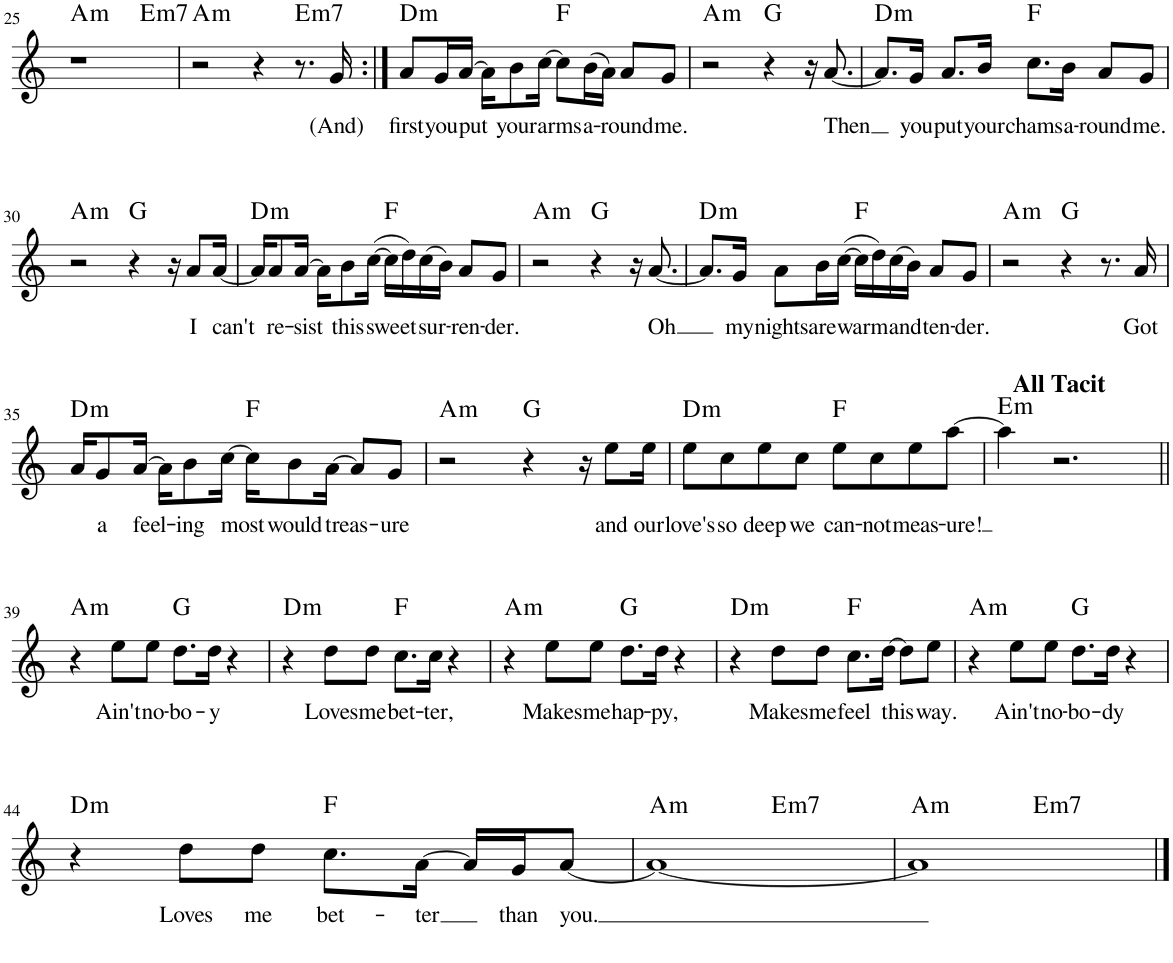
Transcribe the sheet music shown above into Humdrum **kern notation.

**kern	**text	**harte
*part1	*part1	*part1
*staff1	*staff1	*
*I"Piano	*	*
*I'Pno.	*	*
!!LO:PB:g=z
*clefG2	*	*
*k[]	*	*
*M4/4	*	*
=25	=25	=25
!	!	!LO:H:kt=m
*^	*	*
1r	2.ryy	.	A:min
!	!	!	!LO:H:kt=m7
.	4ryy	.	E:min7
=26	=26	=26	=26
!	!	!	!LO:H:kt=m
*v	*v	*	*
2r	.	A:min
4r	.	.
!	!	!LO:H:kt=m7
8.r	.	E:min7
!	!LO:LY:b	!
16g/	(And)	.
=27:|!	=27:|!	=27:|!
!	!LO:LY:b	!LO:H:kt=m
8a/L	first	D:min
!	!LO:LY:b	!
16g/L	you	.
!	!LO:LY:b	!
[16a/JJ	put	.
16a\KL]	.	.
!	!LO:LY:b	!
8b\	your	.
!	!LO:LY:b	!
[16cc\Jk	arms	.
8cc\L]	.	F:maj
!	!LO:LY:b	!
(16b\L	a-	.
16a\JJ)	.	.
!	!LO:LY:b	!
8a/L	-round	.
!	!LO:LY:b	!
8g/J	me.	.
=28	=28	=28
!	!	!LO:H:kt=m
2r	.	A:min
4r	.	G:maj
16r	.	.
!	!LO:LY:b	!
[8.a/	Then	.
=29	=29	=29
!	!	!LO:H:kt=m
8.a/L]	.	D:min
!	!LO:LY:b	!
16g/Jk	you	.
!	!LO:LY:b	!
8.a/L	put	.
!	!LO:LY:b	!
16b/Jk	your	.
!	!LO:LY:b	!
8.cc\L	chams	F:maj
!	!LO:LY:b	!
16b\Jk	a-	.
!	!LO:LY:b	!
8a/L	-round	.
!	!LO:LY:b	!
8g/J	me.	.
!!LO:LB:g=z
=30	=30	=30
!	!	!LO:H:kt=m
2r	.	A:min
4r	.	G:maj
16r	.	.
!	!LO:LY:b	!
8a/L	I	.
!	!LO:LY:b	!
[16a/Jk	can't	.
=31	=31	=31
!	!	!LO:H:kt=m
16a/KL]	.	D:min
!	!LO:LY:b	!
8a/	re-	.
!	!LO:LY:b	!
[16a/Jk	-sist	.
16a\KL]	.	.
!	!LO:LY:b	!
8b\	this	.
!	!LO:LY:b	!
([16cc\Jk	sweet	.
16cc\LL]	.	F:maj
16dd\)	.	.
!	!LO:LY:b	!
(16cc\	sur-	.
16b\JJ)	.	.
!	!LO:LY:b	!
8a/L	-ren-	.
!	!LO:LY:b	!
8g/J	-der.	.
=32	=32	=32
!	!	!LO:H:kt=m
2r	.	A:min
4r	.	G:maj
16r	.	.
!	!LO:LY:b	!
[8.a/	Oh	.
=33	=33	=33
!	!	!LO:H:kt=m
8.a/L]	.	D:min
!	!LO:LY:b	!
16g/Jk	my	.
!	!LO:LY:b	!
8a\L	nights	.
!	!LO:LY:b	!
16b\L	are	.
!	!LO:LY:b	!
([16cc\JJ	warm	.
16cc\LL]	.	F:maj
16dd\)	.	.
!	!LO:LY:b	!
(16cc\	and	.
16b\JJ)	.	.
!	!LO:LY:b	!
8a/L	ten-	.
!	!LO:LY:b	!
8g/J	-der.	.
=34	=34	=34
!	!	!LO:H:kt=m
2r	.	A:min
4r	.	G:maj
8.r	.	.
!	!LO:LY:b	!
16a/	Got	.
!!LO:LB:g=z
=35	=35	=35
!	!	!LO:H:kt=m
16a/KL	.	D:min
!	!LO:LY:b	!
8g/	a	.
!	!LO:LY:b	!
[16a/Jk	feel-	.
16a\KL]	.	.
!	!LO:LY:b	!
8b\	-ing	.
!	!LO:LY:b	!
[16cc\Jk	most	.
16cc\KL]	.	F:maj
!	!LO:LY:b	!
8b\	would	.
!	!LO:LY:b	!
[16a\Jk	treas-	.
8a/L]	.	.
!	!LO:LY:b	!
8g/J	-ure	.
=36	=36	=36
!	!	!LO:H:kt=m
2r	.	A:min
4r	.	G:maj
16r	.	.
!	!LO:LY:b	!
8ee\L	and	.
!	!LO:LY:b	!
16ee\Jk	our	.
=37	=37	=37
!	!LO:LY:b	!LO:H:kt=m
8ee\L	love's	D:min
!	!LO:LY:b	!
8cc\	so	.
!	!LO:LY:b	!
8ee\	deep	.
!	!LO:LY:b	!
8cc\J	we	.
!	!LO:LY:b	!
8ee\L	can-	F:maj
!	!LO:LY:b	!
8cc\	-not	.
!	!LO:LY:b	!
8ee\	meas-	.
!	!LO:LY:b	!
[8aa\J	-ure!	.
=38	=38	=38
!	!	!LO:H:kt=m
4aa\]	.	E:min
!LO:TX:a:B:t=All Tacit	!	!
2.r	.	.
!!LO:LB:g=z
=39||	=39||	=39||
!	!	!LO:H:kt=m
4r	.	A:min
!	!LO:LY:b	!
8ee\L	Ain't	.
!	!LO:LY:b	!
8ee\J	no-	.
!	!LO:LY:b	!
8.dd\L	-bo-	G:maj
!	!LO:LY:b	!
16dd\Jk	-y	.
4r	.	.
=40	=40	=40
!	!	!LO:H:kt=m
4r	.	D:min
!	!LO:LY:b	!
8dd\L	Loves	.
!	!LO:LY:b	!
8dd\J	me	.
!	!LO:LY:b	!
8.cc\L	bet-	F:maj
!	!LO:LY:b	!
16cc\Jk	-ter,	.
4r	.	.
=41	=41	=41
!	!	!LO:H:kt=m
4r	.	A:min
!	!LO:LY:b	!
8ee\L	Makes	.
!	!LO:LY:b	!
8ee\J	me	.
!	!LO:LY:b	!
8.dd\L	hap-	G:maj
!	!LO:LY:b	!
16dd\Jk	-py,	.
4r	.	.
=42	=42	=42
!	!	!LO:H:kt=m
4r	.	D:min
!	!LO:LY:b	!
8dd\L	Makes	.
!	!LO:LY:b	!
8dd\J	me	.
!	!LO:LY:b	!
8.cc\L	feel	F:maj
!	!LO:LY:b	!
[16dd\Jk	this	.
8dd\L]	.	.
!	!LO:LY:b	!
8ee\J	way.	.
=43	=43	=43
!	!	!LO:H:kt=m
4r	.	A:min
!	!LO:LY:b	!
8ee\L	Ain't	.
!	!LO:LY:b	!
8ee\J	no-	.
!	!LO:LY:b	!
8.dd\L	-bo-	G:maj
!	!LO:LY:b	!
16dd\Jk	-dy	.
4r	.	.
!!LO:LB:g=z
=44	=44	=44
!	!	!LO:H:kt=m
4r	.	D:min
!	!LO:LY:b	!
8dd\L	Loves	.
!	!LO:LY:b	!
8dd\J	me	.
!	!LO:LY:b	!
8.cc\L	bet-	F:maj
!	!LO:LY:b	!
[16a\Jk	-ter	.
16a/LL]	.	.
!	!LO:LY:b	!
16g/J	than	.
!	!LO:LY:b	!
[8a/J	you.	.
=45	=45	=45
!	!	!LO:H:kt=m
*^	*	*
1a_	2ryy	.	A:min
!	!	!	!LO:H:kt=m7
.	2ryy	.	E:min7
=46	=46	=46	=46
!	!	!	!LO:H:kt=m
1a]	2ryy	.	A:min
!	!	!	!LO:H:kt=m7
.	2ryy	.	E:min7
*v	*v	*	*
==	==	==
*-	*-	*-
